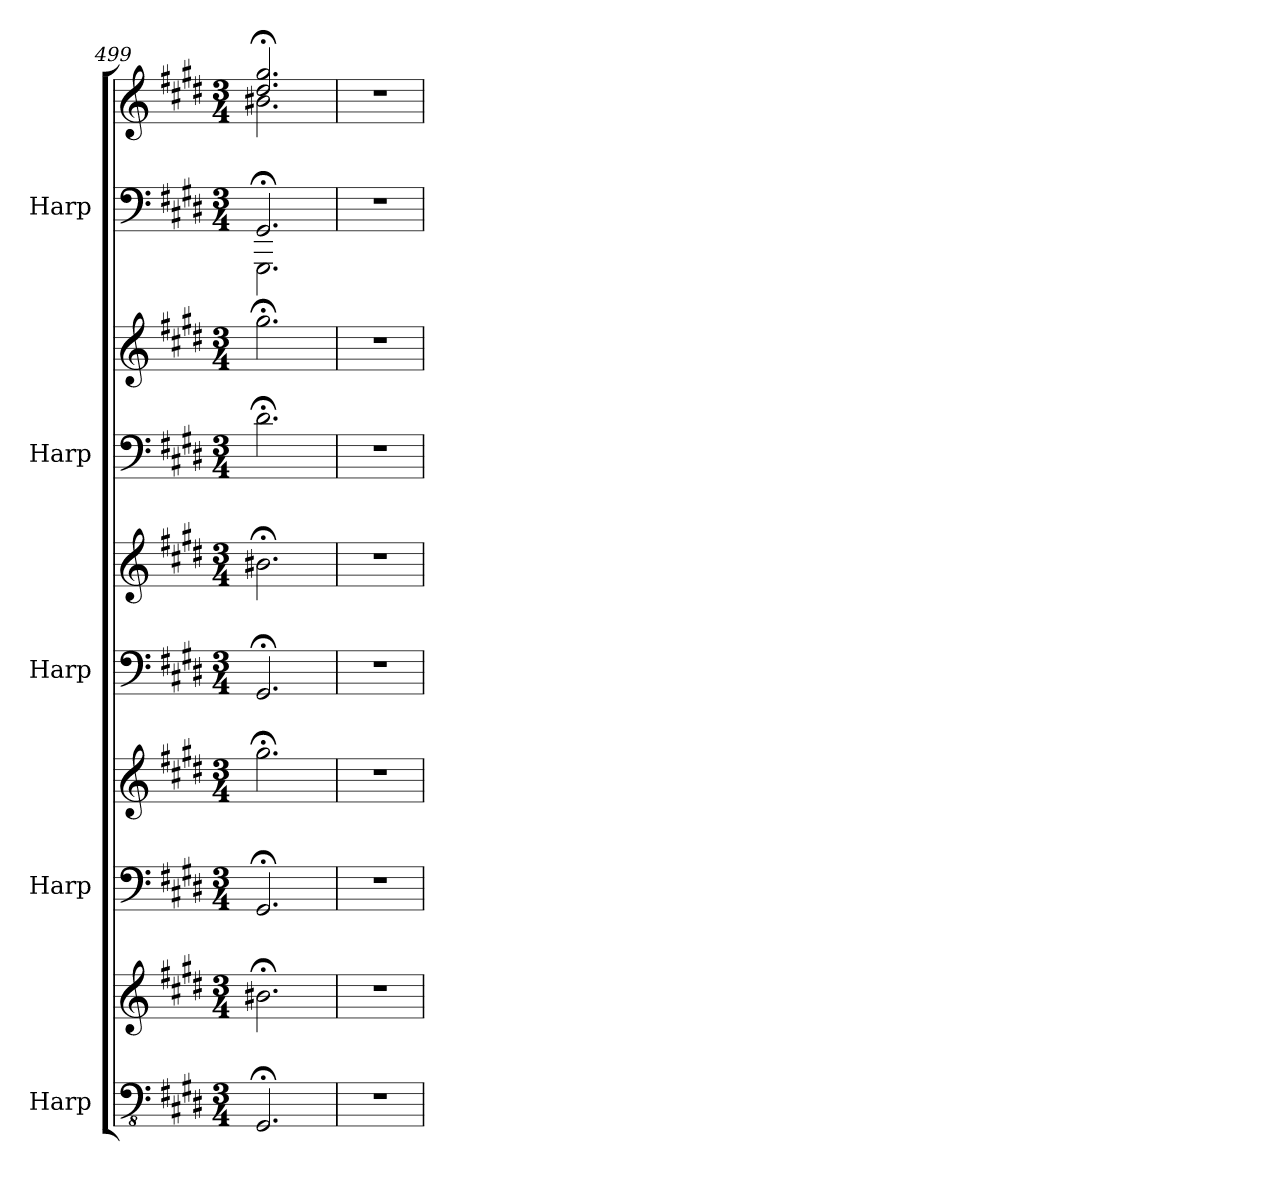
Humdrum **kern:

**kern	**kern	**kern	**kern	**kern	**kern	**kern	**kern	**kern	**kern
*part5	*part5	*part4	*part4	*part3	*part3	*part2	*part2	*part1	*part1
*staff10	*staff9	*staff8	*staff7	*staff6	*staff5	*staff4	*staff3	*staff2	*staff1
*I"Harp	*	*I"Harp	*	*I"Harp	*	*I"Harp	*	*I"Harp	*
*I'Hp	*	*I'Hp	*	*I'Hp	*	*I'Hp	*	*I'Hp	*
*clefFv4	*clefG2	*clefF4	*clefG2	*clefF4	*clefG2	*clefF4	*clefG2	*clefF4	*clefG2
*k[f#c#g#d#]	*k[f#c#g#d#]	*k[f#c#g#d#]	*k[f#c#g#d#]	*k[f#c#g#d#]	*k[f#c#g#d#]	*k[f#c#g#d#]	*k[f#c#g#d#]	*k[f#c#g#d#]	*k[f#c#g#d#]
*M3/4	*M3/4	*M3/4	*M3/4	*M3/4	*M3/4	*M3/4	*M3/4	*M3/4	*M3/4
=499	=499	=499	=499	=499	=499	=499	=499	=499	=499
*	*	*	*	*	*	*	*	*^	*^
2.GGG#;</	2.b#X;<\	2.GG#;</	2.gg#;<\	2.GG#;</	2.b#X;<\	2.d#;<\	2.gg#;<\	2.GG#;</	2.GGG#\	2.dd#/;< 2.gg#/;<	2.b#X\
*	*	*	*	*	*	*	*	*v	*v	*	*
*	*	*	*	*	*	*	*	*	*v	*v
!!LO:PB:g=z
=500	=500	=500	=500	=500	=500	=500	=500	=500	=500
2.r	2.r	2.r	2.r	2.r	2.r	2.r	2.r	2.r	2.r
=	=	=	=	=	=	=	=	=	=
*-	*-	*-	*-	*-	*-	*-	*-	*-	*-
